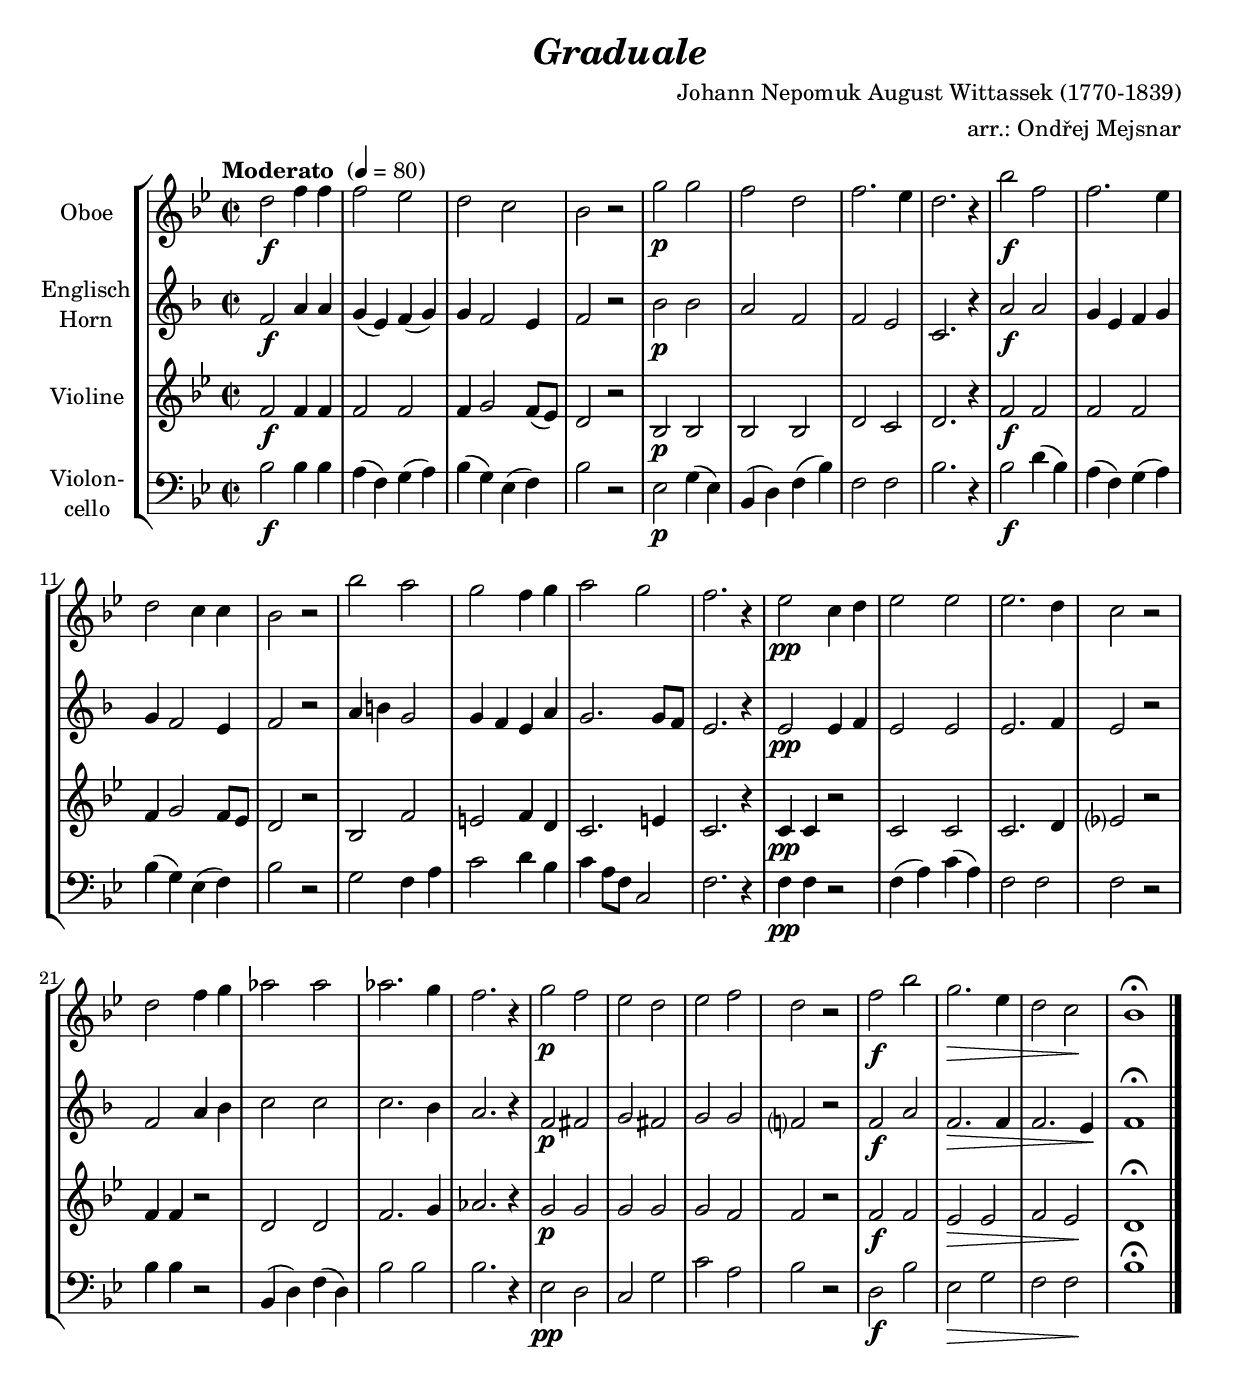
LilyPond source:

\version "2.18.2"
\include "deutsch.ly"
  
#(set-global-staff-size 19.75)

\header {
  title     = \markup \bold \italic "Graduale"
  composer  = "Johann Nepomuk August Wittassek (1770-1839)"
  arranger  = "arr.: Ondřej Mejsnar"
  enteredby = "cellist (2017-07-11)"
%  piece     = ""
}

voiceconsts = {
  \key f \major
  \time 2/2
  \clef "treble"
%  \numericTimeSignature
  \compressFullBarRests
  % Set default beaming for all staves
%  \set Timing.beamExceptions = #'()
%  \set Timing.baseMoment     = #(ly:make-moment 1 4)
%  \set Timing.beatStructure  = #'(1 1 1)
  \tempo "Moderato " 4=80
}

mifl = "flute"
miob = "oboe"
mifh = "french horn"
mist = "string ensemble 1"
%minstr = "accordion"
%miba = "bassoon"
miba = "cello"
%miba = "electric bass (pick)"
%miba = "electric bass (finger)"
%milo = "drawbar organ"
milo = "harpsichord"

va = \relative c'' {
  \voiceconsts

  a2\f c4 c
  c2 b
  a g
  f r
  d'\p d
  c a

  c2. b4
  a2. r4
  f'2\f c
  c2. b4
  a2 g4 g
  f2 r
  f' e
  d c4 d

  e2 d
  c2. r4
  b2\pp g4 a
  b2 b
  b2. a4
  g2 r
  a c4 d

  es2 es
  es2. d4
  c2. r4
  d2\p c
  b a
  b c
  a r
  c\f f
  d2.\> b4
  a2 g\!
  f1\fermata \bar "|."
}

vb = \relative c' {
  \voiceconsts

  f2\f a4 a
  g( e) f( g)
  g f2 e4
  f2 r
  b\p b
  a f

  f e
  c2. r4
  a'2\f a
  g4 e f g
  g f2 e4
  f2 r
  a4 h g2
  g4 f e a

  g2. g8 f
  e2. r4
  e2\pp e4 f
  e2 e
  e2. f4
  e2 r
  f a4 b

  c2 c
  c2. b4
  a2. r4
  f2\p fis
  g fis
  g g
  f? r
  f\f a
  f2.\> f4
  f2. e4\!
  f1\fermata \bar "|."
}

vc = \relative c' {
  \voiceconsts

  c2\f c4 c
  c2 c
  c4 d2 c8( b)
  a2 r
  f\p f
  f f

  a g
  a2. r4
  c2\f c
  c c
  c4 d2 c8 b
  a2 r
  f c'
  h c4 a

  g2. h4
  g2. r4
  g\pp g r2
  g g
  g2. a4
  b?2 r
  c4 c r2

  a2 a
  c2. d4
  es2. r4
  d2\p d
  d d
  d c
  c r
  c\f c
  b\> b
  c b\!
  a1\fermata \bar "|."
}

vd = \relative c {
  \voiceconsts
  \clef "bass"

  f2\f f4 f
  e( c) d( e)
  f( d) b( c)
  f2 r
  b,\p d4( b)
  f( a) c( f)

  c2 c
  f2. r4
  f2\f a4( f)
  e( c) d( e)
  f( d) b( c)
  f2 r
  d c4 e
  g2 a4 f

  g e8 c g2
  c2. r4
  c4\pp c r2
  c4( e) g( e)
  c2 c
  c r
  f4 f r2

  f,4( a) c( a)
  f'2 f
  f2. r4
  b,2\pp a
  g d'
  g e
  f r
  a,\f f'
  b,\> d
  c c\!
  f1\fermata \bar "|."
}


music = \new StaffGroup <<
      \new Staff {
	\set Staff.midiInstrument = \miob
	\set Staff.instrumentName = \markup \center-column { "Oboe" }
	\transpose f b { \va }
      }

      \new Staff {
	\set Staff.midiInstrument = \mifh
	\set Staff.instrumentName = \markup \center-column { "Englisch" "Horn" }
	\transpose f f { \vb }
      }

      \new Staff {
	\set Staff.midiInstrument = \mist
	\set Staff.instrumentName = \markup \center-column { "Violine" }
	\transpose f b { \vc }
      }

      \new Staff {
	\set Staff.midiInstrument = \miba
	\set Staff.instrumentName = \markup \center-column { "Violon-" "cello" }
	\transpose f b { \vd }
      }
>>

\book {
  \score {
    \music
    \layout {}
  }

  \score {
    \unfoldRepeats \music

    \midi {
      \context {
        \Score
      }
    }
  }
}
